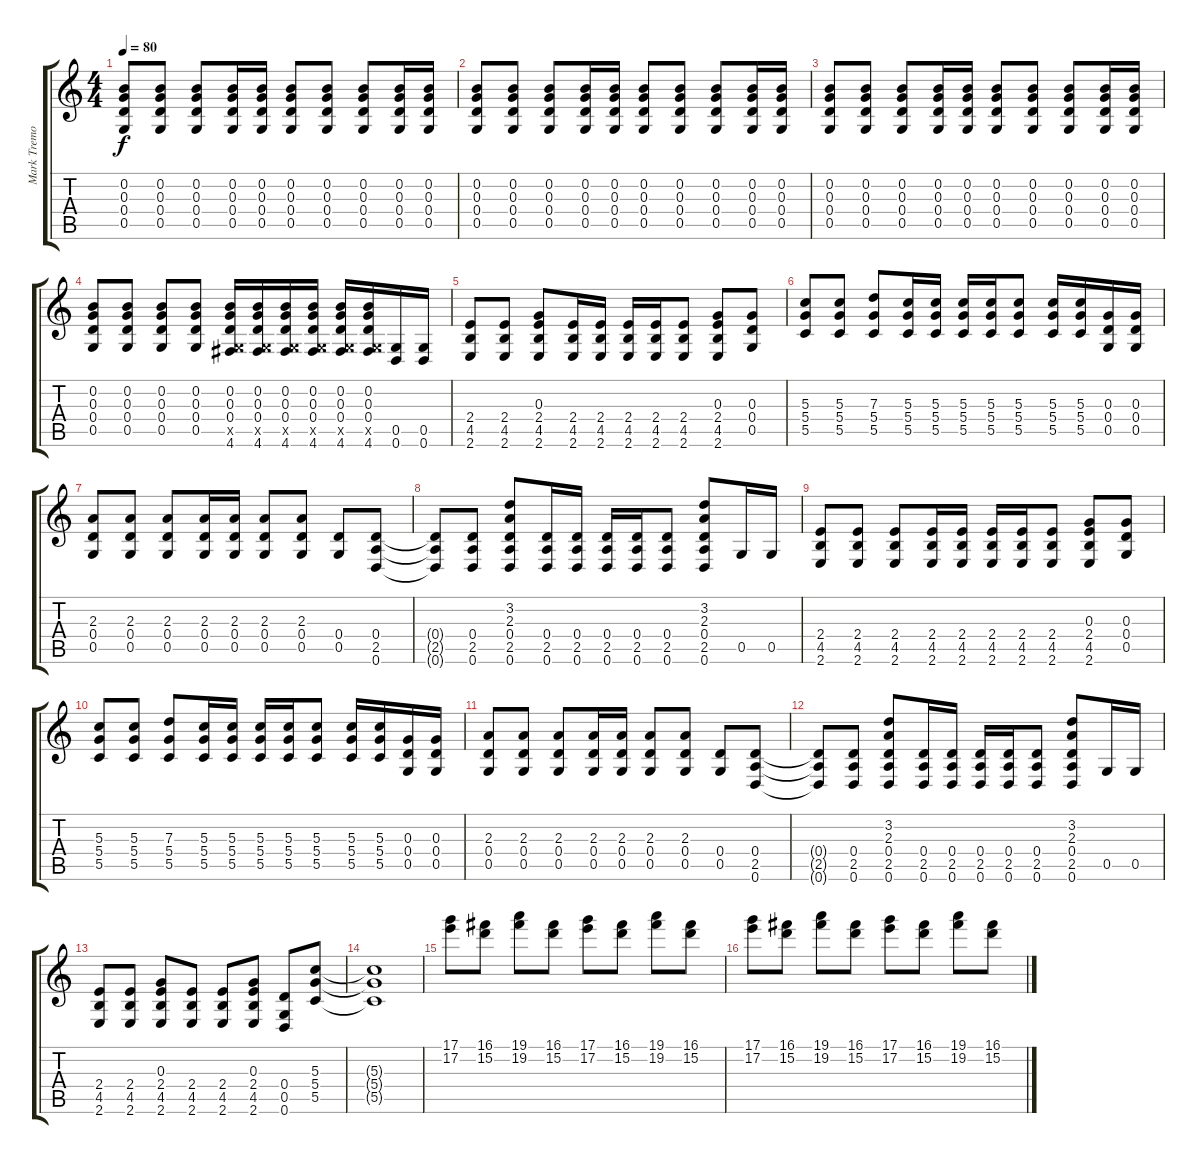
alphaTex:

\track ("Mark Tremonti " "Mark Tremo") {instrument overdrivenguitar}
\staff {score tabs}
\tuning (D4 B3 G3 D3 G2 D2) {hide}
\ts (4 4)
\tempo 80
\clef g2
\ks c
(0.2 0.3 0.4 0.5).8{dy f} (0.2 0.3 0.4 0.5).8 (0.2 0.3 0.4 0.5).8 (0.2 0.3 0.4 0.5).16 (0.2 0.3 0.4 0.5).16 (0.2 0.3 0.4 0.5).8 (0.2 0.3 0.4 0.5).8 (0.2 0.3 0.4 0.5).8 (0.2 0.3 0.4 0.5).16 (0.2 0.3 0.4 0.5).16 |
(0.2 0.3 0.4 0.5).8 (0.2 0.3 0.4 0.5).8 (0.2 0.3 0.4 0.5).8 (0.2 0.3 0.4 0.5).16 (0.2 0.3 0.4 0.5).16 (0.2 0.3 0.4 0.5).8 (0.2 0.3 0.4 0.5).8 (0.2 0.3 0.4 0.5).8 (0.2 0.3 0.4 0.5).16 (0.2 0.3 0.4 0.5).16 |
(0.2 0.3 0.4 0.5).8 (0.2 0.3 0.4 0.5).8 (0.2 0.3 0.4 0.5).8 (0.2 0.3 0.4 0.5).16 (0.2 0.3 0.4 0.5).16 (0.2 0.3 0.4 0.5).8 (0.2 0.3 0.4 0.5).8 (0.2 0.3 0.4 0.5).8 (0.2 0.3 0.4 0.5).16 (0.2 0.3 0.4 0.5).16 |
(0.2 0.3 0.4 0.5).8 (0.2 0.3 0.4 0.5).8 (0.2 0.3 0.4 0.5).8 (0.2 0.3 0.4 0.5).8 (0.2 0.3 0.4 0.5{x} 4.6).16 (0.2 0.3 0.4 0.5{x} 4.6).16 (0.2 0.3 0.4 0.5{x} 4.6).16 (0.2 0.3 0.4 0.5{x} 4.6).16 (0.2 0.3 0.4 0.5{x} 4.6).16 (0.2 0.3 0.4 0.5{x} 4.6).16 (0.5 0.6).16 (0.5 0.6).16 |
(2.4 4.5 2.6).8 (2.4 4.5 2.6).8 (0.3 2.4 4.5 2.6).8 (2.4 4.5 2.6).16 (2.4 4.5 2.6).16 (2.4 4.5 2.6).16 (2.4 4.5 2.6).16 (2.4 4.5 2.6).8 (0.3 2.4 4.5 2.6).8 (0.3 0.4 0.5).8 |
(5.3 5.4 5.5).8 (5.3 5.4 5.5).8 (7.3 5.4 5.5).8 (5.3 5.4 5.5).16 (5.3 5.4 5.5).16 (5.3 5.4 5.5).16 (5.3 5.4 5.5).16 (5.3 5.4 5.5).8 (5.3 5.4 5.5).16 (5.3 5.4 5.5).16 (0.3 0.4 0.5).16 (0.3 0.4 0.5).16 |
(2.3 0.4 0.5).8 (2.3 0.4 0.5).8 (2.3 0.4 0.5).8 (2.3 0.4 0.5).16 (2.3 0.4 0.5).16 (2.3 0.4 0.5).8 (2.3 0.4 0.5).8 (0.4 0.5).8 (0.4 2.5 0.6).8 |
(0.4{t} 2.5{t} 0.6{t}).8 (0.4 2.5 0.6).8 (3.2 2.3 0.4 2.5 0.6).8 (0.4 2.5 0.6).16 (0.4 2.5 0.6).16 (0.4 2.5 0.6).16 (0.4 2.5 0.6).16 (0.4 2.5 0.6).8 (3.2 2.3 0.4 2.5 0.6).8 0.5.16 0.5.16 |
(2.4 4.5 2.6).8 (2.4 4.5 2.6).8 (2.4 4.5 2.6).8 (2.4 4.5 2.6).16 (2.4 4.5 2.6).16 (2.4 4.5 2.6).16 (2.4 4.5 2.6).16 (2.4 4.5 2.6).8 (0.3 2.4 4.5 2.6).8 (0.3 0.4 0.5).8 |
(5.3 5.4 5.5).8 (5.3 5.4 5.5).8 (7.3 5.4 5.5).8 (5.3 5.4 5.5).16 (5.3 5.4 5.5).16 (5.3 5.4 5.5).16 (5.3 5.4 5.5).16 (5.3 5.4 5.5).8 (5.3 5.4 5.5).16 (5.3 5.4 5.5).16 (0.3 0.4 0.5).16 (0.3 0.4 0.5).16 |
(2.3 0.4 0.5).8 (2.3 0.4 0.5).8 (2.3 0.4 0.5).8 (2.3 0.4 0.5).16 (2.3 0.4 0.5).16 (2.3 0.4 0.5).8 (2.3 0.4 0.5).8 (0.4 0.5).8 (0.4 2.5 0.6).8 |
(0.4{t} 2.5{t} 0.6{t}).8 (0.4 2.5 0.6).8 (3.2 2.3 0.4 2.5 0.6).8 (0.4 2.5 0.6).16 (0.4 2.5 0.6).16 (0.4 2.5 0.6).16 (0.4 2.5 0.6).16 (0.4 2.5 0.6).8 (3.2 2.3 0.4 2.5 0.6).8 0.5.16 0.5.16 |
(2.4 4.5 2.6).8 (2.4 4.5 2.6).8 (0.3 2.4 4.5 2.6).8 (2.4 4.5 2.6).8 (2.4 4.5 2.6).8 (0.3 2.4 4.5 2.6).8 (0.4 0.5 0.6).8 (5.3 5.4 5.5).8 |
(5.3{t} 5.4{t} 5.5{t}).1 |
(17.1 17.2).8 (16.1 15.2).8 (19.1 19.2).8 (16.1 15.2).8 (17.1 17.2).8 (16.1 15.2).8 (19.1 19.2).8 (16.1 15.2).8 |
(17.1 17.2).8 (16.1 15.2).8 (19.1 19.2).8 (16.1 15.2).8 (17.1 17.2).8 (16.1 15.2).8 (19.1 19.2).8 (16.1 15.2).8
